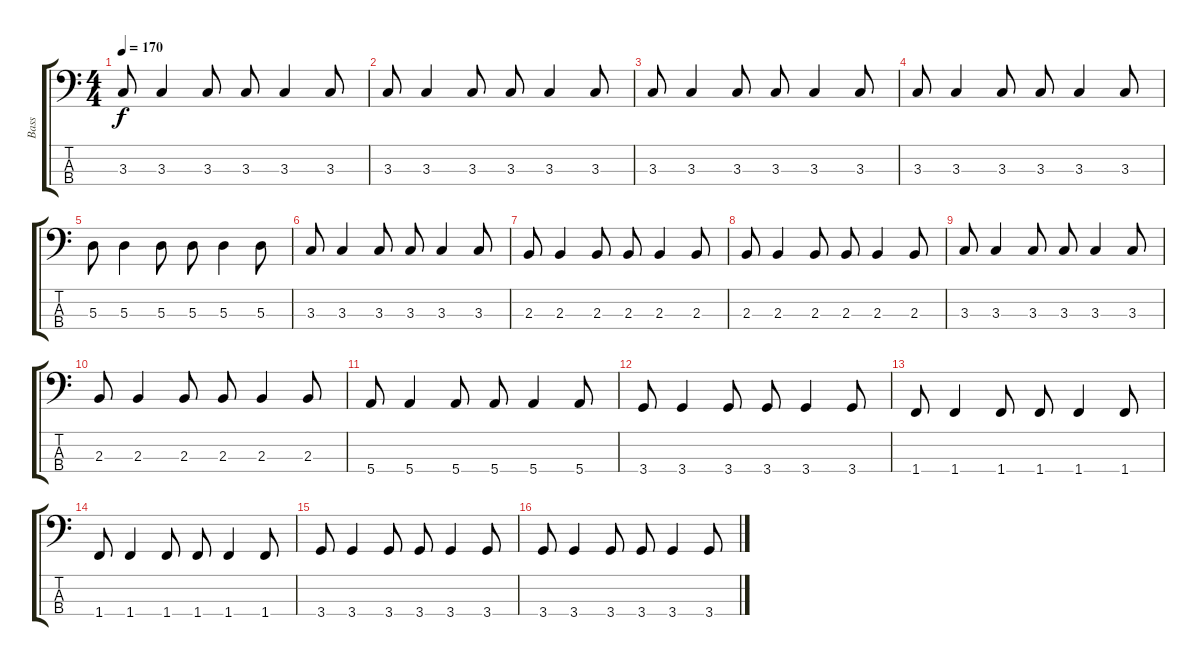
\track ("Bass" "Bass") {instrument electricbasspick}
\staff {score tabs}
\tuning (G2 D2 A1 E1) {hide}
\ts (4 4)
\tempo 170
\clef f4
\ks c
3.3.8{dy f} 3.3.4 3.3.8 3.3.8 3.3.4 3.3.8 |
3.3.8 3.3.4 3.3.8 3.3.8 3.3.4 3.3.8 |
3.3.8 3.3.4 3.3.8 3.3.8 3.3.4 3.3.8 |
3.3.8 3.3.4 3.3.8 3.3.8 3.3.4 3.3.8 |
5.3.8 5.3.4 5.3.8 5.3.8 5.3.4 5.3.8 |
3.3.8 3.3.4 3.3.8 3.3.8 3.3.4 3.3.8 |
2.3.8 2.3.4 2.3.8 2.3.8 2.3.4 2.3.8 |
2.3.8 2.3.4 2.3.8 2.3.8 2.3.4 2.3.8 |
3.3.8 3.3.4 3.3.8 3.3.8 3.3.4 3.3.8 |
2.3.8 2.3.4 2.3.8 2.3.8 2.3.4 2.3.8 |
5.4.8 5.4.4 5.4.8 5.4.8 5.4.4 5.4.8 |
3.4.8 3.4.4 3.4.8 3.4.8 3.4.4 3.4.8 |
1.4.8 1.4.4 1.4.8 1.4.8 1.4.4 1.4.8 |
1.4.8 1.4.4 1.4.8 1.4.8 1.4.4 1.4.8 |
3.4.8 3.4.4 3.4.8 3.4.8 3.4.4 3.4.8 |
3.4.8 3.4.4 3.4.8 3.4.8 3.4.4 3.4.8
